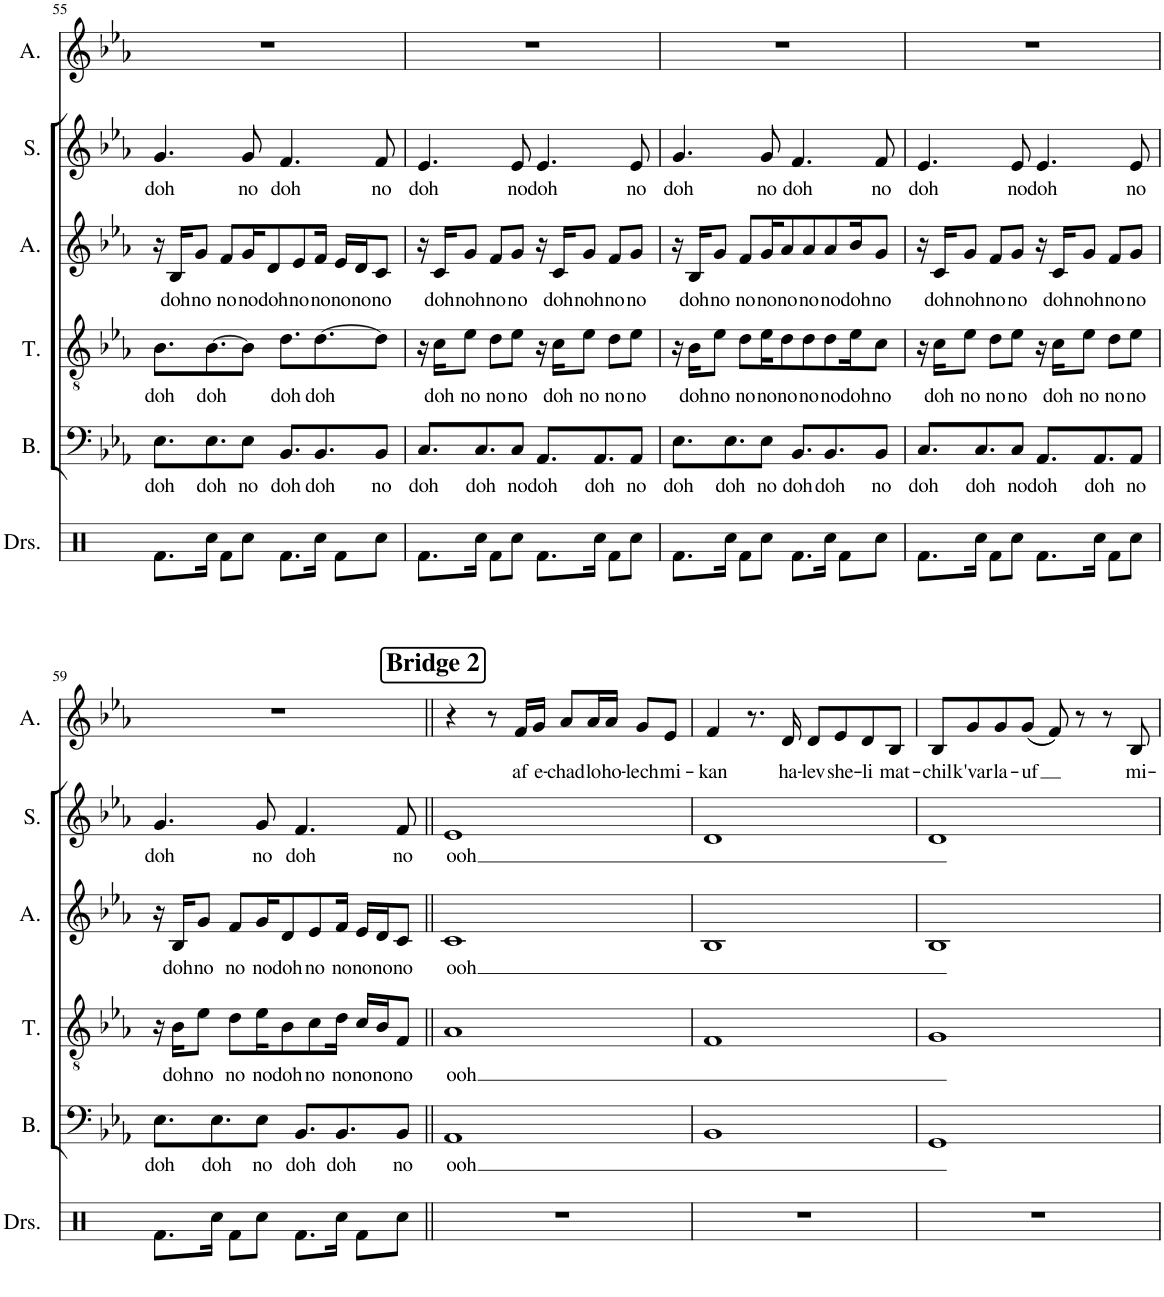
**kern	**kern	**text	**kern	**text	**kern	**text	**kern	**text	**kern	**text
*part6	*part5	*part5	*part4	*part4	*part3	*part3	*part2	*part2	*part1	*part1
*staff6	*staff5	*staff5	*staff4	*staff4	*staff3	*staff3	*staff2	*staff2	*staff1	*staff1
*I"Drumset	*I"Bass	*	*I"Tenor	*	*I"Alto	*	*I"Soprano	*	*I"Alto	*
*I'Drs.	*I'B.	*	*I'T.	*	*I'A.	*	*I'S.	*	*I'A.	*
!!LO:PB:g=z
*clefX	*clefF4	*	*clefGv2	*	*clefG2	*	*clefG2	*	*clefG2	*
*k[b-e-a-]	*k[b-e-a-]	*	*k[b-e-a-]	*	*k[b-e-a-]	*	*k[b-e-a-]	*	*k[b-e-a-]	*
*M4/4	*M4/4	*	*M4/4	*	*M4/4	*	*M4/4	*	*M4/4	*
=55	=55	=55	=55	=55	=55	=55	=55	=55	=55	=55
!	!	!LO:LY:b	!	!LO:LY:b	!	!	!	!LO:LY:b	!	!
8.Rf\L	8.E-\L	doh	8.B-\L	doh	16r	.	4.g/	doh	1r	.
!	!	!	!	!	!	!LO:LY:b	!	!	!	!
.	.	.	.	.	16B-/KL	doh	.	.	.	.
!	!	!	!	!	!	!LO:LY:b	!	!	!	!
.	.	.	.	.	8g/J	no	.	.	.	.
!	!	!LO:LY:b	!	!LO:LY:b	!	!	!	!	!	!
16Rcc\Jk	8.E-\	doh	[8.B-\	doh	.	.	.	.	.	.
!	!	!	!	!	!	!LO:LY:b	!	!	!	!
8Rf\L	.	.	.	.	8f/L	no	.	.	.	.
!	!	!LO:LY:b	!	!	!	!LO:LY:b	!	!LO:LY:b	!	!
8Rcc\J	8E-\J	no	8B-\J]	.	16g/K	no	8g/	no	.	.
!	!	!	!	!	!	!LO:LY:b	!	!	!	!
.	.	.	.	.	8d/	doh	.	.	.	.
!	!	!LO:LY:b	!	!LO:LY:b	!	!	!	!LO:LY:b	!	!
8.Rf\L	8.BB-/L	doh	8.d\L	doh	.	.	4.f/	doh	.	.
!	!	!	!	!	!	!LO:LY:b	!	!	!	!
.	.	.	.	.	8e-/	no	.	.	.	.
!	!	!LO:LY:b	!	!LO:LY:b	!	!LO:LY:b	!	!	!	!
16Rcc\Jk	8.BB-/	doh	[8.d\	doh	16f/Jk	no	.	.	.	.
!	!	!	!	!	!	!LO:LY:b	!	!	!	!
8Rf\L	.	.	.	.	16e-/LL	no	.	.	.	.
!	!	!	!	!	!	!LO:LY:b	!	!	!	!
.	.	.	.	.	16d/J	no	.	.	.	.
!	!	!LO:LY:b	!	!	!	!LO:LY:b	!	!LO:LY:b	!	!
8Rcc\J	8BB-/J	no	8d\J]	.	8c/J	no	8f/	no	.	.
=56	=56	=56	=56	=56	=56	=56	=56	=56	=56	=56
!	!	!LO:LY:b	!	!	!	!	!	!LO:LY:b	!	!
8.Rf\L	8.C/L	doh	16r	.	16r	.	4.e-/	doh	1r	.
!	!	!	!	!LO:LY:b	!	!LO:LY:b	!	!	!	!
.	.	.	16c\KL	doh	16c/KL	doh	.	.	.	.
!	!	!	!	!LO:LY:b	!	!LO:LY:b	!	!	!	!
.	.	.	8e-\J	no	8g/J	noh	.	.	.	.
!	!	!LO:LY:b	!	!	!	!	!	!	!	!
16Rcc\Jk	8.C/	doh	.	.	.	.	.	.	.	.
!	!	!	!	!LO:LY:b	!	!LO:LY:b	!	!	!	!
8Rf\L	.	.	8d\L	no	8f/L	no	.	.	.	.
!	!	!LO:LY:b	!	!LO:LY:b	!	!LO:LY:b	!	!LO:LY:b	!	!
8Rcc\J	8C/J	no	8e-\J	no	8g/J	no	8e-/	no	.	.
!	!	!LO:LY:b	!	!	!	!	!	!LO:LY:b	!	!
8.Rf\L	8.AA-/L	doh	16r	.	16r	.	4.e-/	doh	.	.
!	!	!	!	!LO:LY:b	!	!LO:LY:b	!	!	!	!
.	.	.	16c\KL	doh	16c/KL	doh	.	.	.	.
!	!	!	!	!LO:LY:b	!	!LO:LY:b	!	!	!	!
.	.	.	8e-\J	no	8g/J	noh	.	.	.	.
!	!	!LO:LY:b	!	!	!	!	!	!	!	!
16Rcc\Jk	8.AA-/	doh	.	.	.	.	.	.	.	.
!	!	!	!	!LO:LY:b	!	!LO:LY:b	!	!	!	!
8Rf\L	.	.	8d\L	no	8f/L	no	.	.	.	.
!	!	!LO:LY:b	!	!LO:LY:b	!	!LO:LY:b	!	!LO:LY:b	!	!
8Rcc\J	8AA-/J	no	8e-\J	no	8g/J	no	8e-/	no	.	.
=57	=57	=57	=57	=57	=57	=57	=57	=57	=57	=57
!	!	!LO:LY:b	!	!	!	!	!	!LO:LY:b	!	!
8.Rf\L	8.E-\L	doh	16r	.	16r	.	4.g/	doh	1r	.
!	!	!	!	!LO:LY:b	!	!LO:LY:b	!	!	!	!
.	.	.	16B-\KL	doh	16B-/KL	doh	.	.	.	.
!	!	!	!	!LO:LY:b	!	!LO:LY:b	!	!	!	!
.	.	.	8e-\J	no	8g/J	no	.	.	.	.
!	!	!LO:LY:b	!	!	!	!	!	!	!	!
16Rcc\Jk	8.E-\	doh	.	.	.	.	.	.	.	.
!	!	!	!	!LO:LY:b	!	!LO:LY:b	!	!	!	!
8Rf\L	.	.	8d\L	no	8f/L	no	.	.	.	.
!	!	!LO:LY:b	!	!LO:LY:b	!	!LO:LY:b	!	!LO:LY:b	!	!
8Rcc\J	8E-\J	no	16e-\K	no	16g/K	no	8g/	no	.	.
!	!	!	!	!LO:LY:b	!	!LO:LY:b	!	!	!	!
.	.	.	8d\	no	8a-/	no	.	.	.	.
!	!	!LO:LY:b	!	!	!	!	!	!LO:LY:b	!	!
8.Rf\L	8.BB-/L	doh	.	.	.	.	4.f/	doh	.	.
!	!	!	!	!LO:LY:b	!	!LO:LY:b	!	!	!	!
.	.	.	8d\	no	8a-/	no	.	.	.	.
!	!	!LO:LY:b	!	!LO:LY:b	!	!LO:LY:b	!	!	!	!
16Rcc\Jk	8.BB-/	doh	8d\	no	8a-/	no	.	.	.	.
8Rf\L	.	.	.	.	.	.	.	.	.	.
!	!	!	!	!LO:LY:b	!	!LO:LY:b	!	!	!	!
.	.	.	16e-\K	doh	16b-/K	doh	.	.	.	.
!	!	!LO:LY:b	!	!LO:LY:b	!	!LO:LY:b	!	!LO:LY:b	!	!
8Rcc\J	8BB-/J	no	8c\J	no	8g/J	no	8f/	no	.	.
=58	=58	=58	=58	=58	=58	=58	=58	=58	=58	=58
!	!	!LO:LY:b	!	!	!	!	!	!LO:LY:b	!	!
8.Rf\L	8.C/L	doh	16r	.	16r	.	4.e-/	doh	1r	.
!	!	!	!	!LO:LY:b	!	!LO:LY:b	!	!	!	!
.	.	.	16c\KL	doh	16c/KL	doh	.	.	.	.
!	!	!	!	!LO:LY:b	!	!LO:LY:b	!	!	!	!
.	.	.	8e-\J	no	8g/J	noh	.	.	.	.
!	!	!LO:LY:b	!	!	!	!	!	!	!	!
16Rcc\Jk	8.C/	doh	.	.	.	.	.	.	.	.
!	!	!	!	!LO:LY:b	!	!LO:LY:b	!	!	!	!
8Rf\L	.	.	8d\L	no	8f/L	no	.	.	.	.
!	!	!LO:LY:b	!	!LO:LY:b	!	!LO:LY:b	!	!LO:LY:b	!	!
8Rcc\J	8C/J	no	8e-\J	no	8g/J	no	8e-/	no	.	.
!	!	!LO:LY:b	!	!	!	!	!	!LO:LY:b	!	!
8.Rf\L	8.AA-/L	doh	16r	.	16r	.	4.e-/	doh	.	.
!	!	!	!	!LO:LY:b	!	!LO:LY:b	!	!	!	!
.	.	.	16c\KL	doh	16c/KL	doh	.	.	.	.
!	!	!	!	!LO:LY:b	!	!LO:LY:b	!	!	!	!
.	.	.	8e-\J	no	8g/J	noh	.	.	.	.
!	!	!LO:LY:b	!	!	!	!	!	!	!	!
16Rcc\Jk	8.AA-/	doh	.	.	.	.	.	.	.	.
!	!	!	!	!LO:LY:b	!	!LO:LY:b	!	!	!	!
8Rf\L	.	.	8d\L	no	8f/L	no	.	.	.	.
!	!	!LO:LY:b	!	!LO:LY:b	!	!LO:LY:b	!	!LO:LY:b	!	!
8Rcc\J	8AA-/J	no	8e-\J	no	8g/J	no	8e-/	no	.	.
!!LO:LB:g=z
=59	=59	=59	=59	=59	=59	=59	=59	=59	=59	=59
!	!	!LO:LY:b	!	!	!	!	!	!LO:LY:b	!	!
8.Rf\L	8.E-\L	doh	16r	.	16r	.	4.g/	doh	1r	.
!	!	!	!	!LO:LY:b	!	!LO:LY:b	!	!	!	!
.	.	.	16B-\KL	doh	16B-/KL	doh	.	.	.	.
!	!	!	!	!LO:LY:b	!	!LO:LY:b	!	!	!	!
.	.	.	8e-\J	no	8g/J	no	.	.	.	.
!	!	!LO:LY:b	!	!	!	!	!	!	!	!
16Rcc\Jk	8.E-\	doh	.	.	.	.	.	.	.	.
!	!	!	!	!LO:LY:b	!	!LO:LY:b	!	!	!	!
8Rf\L	.	.	8d\L	no	8f/L	no	.	.	.	.
!	!	!LO:LY:b	!	!LO:LY:b	!	!LO:LY:b	!	!LO:LY:b	!	!
8Rcc\J	8E-\J	no	16e-\K	no	16g/K	no	8g/	no	.	.
!	!	!	!	!LO:LY:b	!	!LO:LY:b	!	!	!	!
.	.	.	8B-\	doh	8d/	doh	.	.	.	.
!	!	!LO:LY:b	!	!	!	!	!	!LO:LY:b	!	!
8.Rf\L	8.BB-/L	doh	.	.	.	.	4.f/	doh	.	.
!	!	!	!	!LO:LY:b	!	!LO:LY:b	!	!	!	!
.	.	.	8c\	no	8e-/	no	.	.	.	.
!	!	!LO:LY:b	!	!LO:LY:b	!	!LO:LY:b	!	!	!	!
16Rcc\Jk	8.BB-/	doh	16d\Jk	no	16f/Jk	no	.	.	.	.
!	!	!	!	!LO:LY:b	!	!LO:LY:b	!	!	!	!
8Rf\L	.	.	16c/LL	no	16e-/LL	no	.	.	.	.
!	!	!	!	!LO:LY:b	!	!LO:LY:b	!	!	!	!
.	.	.	16B-/J	no	16d/J	no	.	.	.	.
!	!	!LO:LY:b	!	!LO:LY:b	!	!LO:LY:b	!	!LO:LY:b	!	!
8Rcc\J	8BB-/J	no	8F/J	no	8c/J	no	8f/	no	.	.
!!LO:REH:place=s1:a:B:cj:fs=14:t=Bridge 2
=60||	=60||	=60||	=60||	=60||	=60||	=60||	=60||	=60||	=60||	=60||
!	!	!LO:LY:b	!	!LO:LY:b	!	!LO:LY:b	!	!LO:LY:b	!	!
1r	1AA-	ooh	1A-	ooh	1c	ooh	1e-	ooh	4r	.
.	.	.	.	.	.	.	.	.	8r	.
!	!	!	!	!	!	!	!	!	!	!LO:LY:b
.	.	.	.	.	.	.	.	.	16f/LL	af
!	!	!	!	!	!	!	!	!	!	!LO:LY:b
.	.	.	.	.	.	.	.	.	16g/JJ	e-
!	!	!	!	!	!	!	!	!	!	!LO:LY:b
.	.	.	.	.	.	.	.	.	8a-/L	-chad
!	!	!	!	!	!	!	!	!	!	!LO:LY:b
.	.	.	.	.	.	.	.	.	16a-/L	lo
!	!	!	!	!	!	!	!	!	!	!LO:LY:b
.	.	.	.	.	.	.	.	.	16a-/JJ	ho-
!	!	!	!	!	!	!	!	!	!	!LO:LY:b
.	.	.	.	.	.	.	.	.	8g/L	-lech
!	!	!	!	!	!	!	!	!	!	!LO:LY:b
.	.	.	.	.	.	.	.	.	8e-/J	mi-
=61	=61	=61	=61	=61	=61	=61	=61	=61	=61	=61
!	!	!	!	!	!	!	!	!	!	!LO:LY:b
1r	1BB-	.	1F	.	1B-	.	1d	.	4f/	-kan
.	.	.	.	.	.	.	.	.	8.r	.
!	!	!	!	!	!	!	!	!	!	!LO:LY:b
.	.	.	.	.	.	.	.	.	16d/	ha-
!	!	!	!	!	!	!	!	!	!	!LO:LY:b
.	.	.	.	.	.	.	.	.	8d/L	-lev
!	!	!	!	!	!	!	!	!	!	!LO:LY:b
.	.	.	.	.	.	.	.	.	8e-/	she-
!	!	!	!	!	!	!	!	!	!	!LO:LY:b
.	.	.	.	.	.	.	.	.	8d/	-li
!	!	!	!	!	!	!	!	!	!	!LO:LY:b
.	.	.	.	.	.	.	.	.	8B-/J	mat-
=62	=62	=62	=62	=62	=62	=62	=62	=62	=62	=62
!	!	!	!	!	!	!	!	!	!	!LO:LY:b
1r	1GG	.	1G	.	1B-	.	1d	.	8B-/L	-chil
!	!	!	!	!	!	!	!	!	!	!LO:LY:b
.	.	.	.	.	.	.	.	.	8g/	k'var
!	!	!	!	!	!	!	!	!	!	!LO:LY:b
.	.	.	.	.	.	.	.	.	8g/	la-
!	!	!	!	!	!	!	!	!	!	!LO:LY:b
.	.	.	.	.	.	.	.	.	((8g/J	-uf
.	.	.	.	.	.	.	.	.	8f/))	.
.	.	.	.	.	.	.	.	.	8r	.
.	.	.	.	.	.	.	.	.	8r	.
!	!	!	!	!	!	!	!	!	!	!LO:LY:b
.	.	.	.	.	.	.	.	.	8B-/	mi-
=	=	=	=	=	=	=	=	=	=	=
*-	*-	*-	*-	*-	*-	*-	*-	*-	*-	*-
